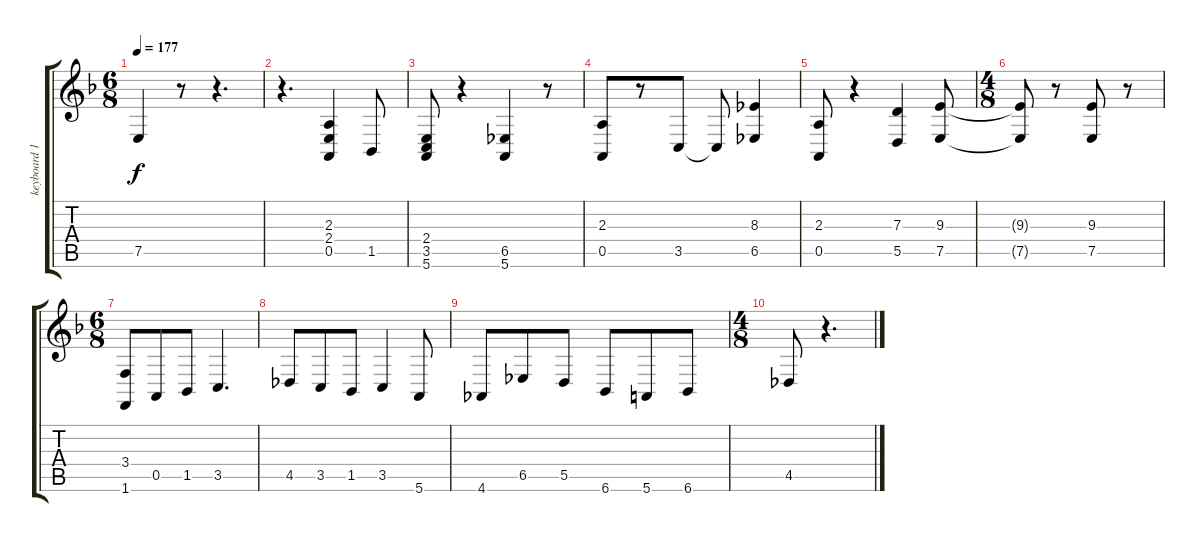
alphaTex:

\track ("keyboard 1" "keyboard 1") {instrument brasssection}
\staff {score tabs}
\tuning (E4 B3 G3 D3 A2 E2) {hide}
\ts (6 8)
\tempo 177
\clef g2
\ks dminor
7.5{t}.4{dy f} r.8 r.4{d} |
r.4{d} (2.3 2.4 0.5).4 1.5.8 |
(2.4 3.5 5.6).8 r.4 (6.5 5.6).4 r.8 |
(2.3 0.5).8 r.8 3.5.8 3.5{t}.8 (8.3 6.5).4 |
(2.3 0.5).8 r.4 (7.3 5.5).4 (9.3 7.5).8 |
\ts (4 8)
(9.3{t} 7.5{t}).8 r.8 (9.3 7.5).8 r.8 |
\ts (6 8)
(3.4 1.6).8 0.5.8 1.5.8 3.5.4{d} |
4.5.8 3.5.8 1.5.8 3.5.4 5.6.8 |
4.6.8 6.5.8 5.5.8 6.6.8 5.6.8 6.6.8 |
\ts (4 8)
4.5.8 r.4{d}
